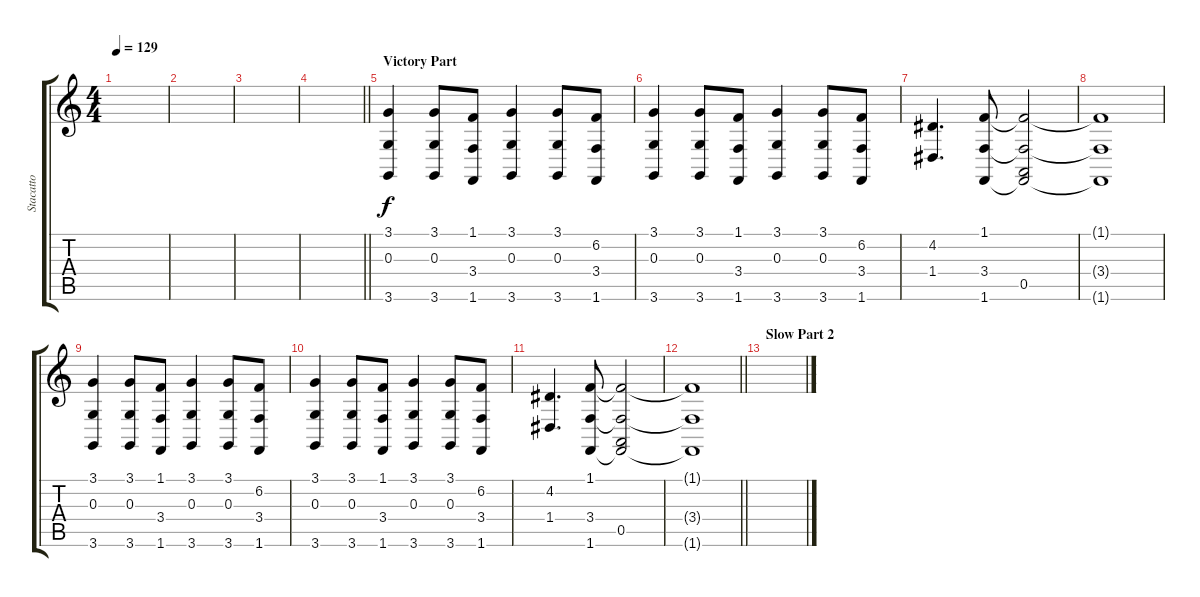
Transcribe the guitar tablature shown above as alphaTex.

\track ("Stacatto" "Stacatto") {instrument stringensemble1}
\staff {score tabs}
\tuning (E4 B3 G3 D3 A2 E2) {hide}
\ts (4 4)
\tempo 129
\clef g2
\ks c
|
|
|
\barLineRight lightlight
|
\section ("" "Victory Part")
(3.1 0.3 3.6).4 (3.1 0.3 3.6).8 (1.1 3.4 1.6).8 (3.1 0.3 3.6).4 (3.1 0.3 3.6).8 (6.2 3.4 1.6).8 |
(3.1 0.3 3.6).4 (3.1 0.3 3.6).8 (1.1 3.4 1.6).8 (3.1 0.3 3.6).4 (3.1 0.3 3.6).8 (6.2 3.4 1.6).8 |
(4.2 1.4).4{d} (1.1 3.4 1.6).8 (1.1{t} 3.4{t} 0.5 1.6{t}).2 |
(1.1{t} 3.4{t} 1.6{t}).1 |
(3.1 0.3 3.6).4 (3.1 0.3 3.6).8 (1.1 3.4 1.6).8 (3.1 0.3 3.6).4 (3.1 0.3 3.6).8 (6.2 3.4 1.6).8 |
(3.1 0.3 3.6).4 (3.1 0.3 3.6).8 (1.1 3.4 1.6).8 (3.1 0.3 3.6).4 (3.1 0.3 3.6).8 (6.2 3.4 1.6).8 |
(4.2 1.4).4{d} (1.1 3.4 1.6).8 (1.1{t} 3.4{t} 0.5 1.6{t}).2 |
\barLineRight lightlight
(1.1{t} 3.4{t} 1.6{t}).1 |
\section ("" "Slow Part 2")
